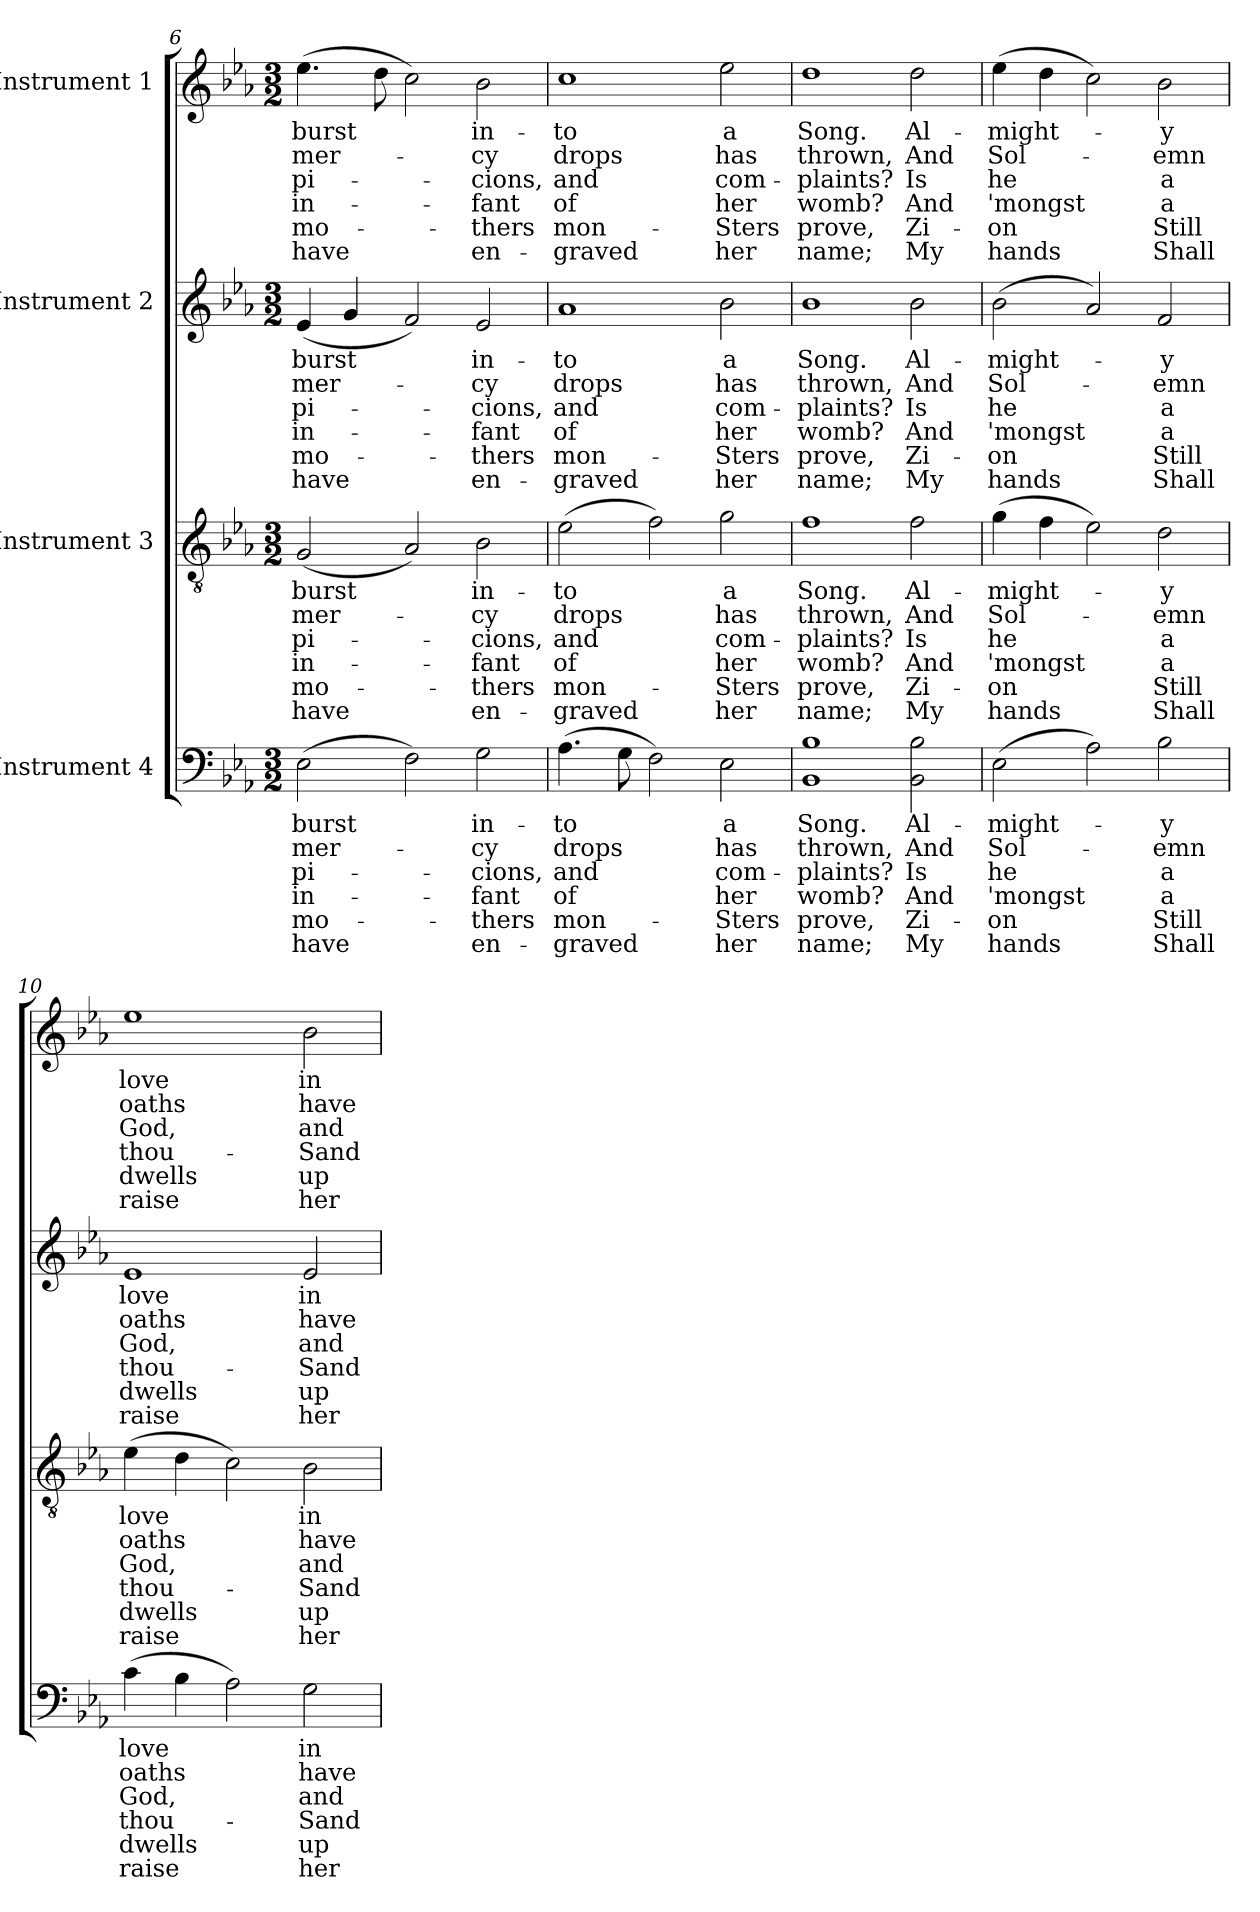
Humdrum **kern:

**kern	**text	**text	**text	**text	**text	**text	**kern	**text	**text	**text	**text	**text	**text	**kern	**text	**text	**text	**text	**text	**text	**kern	**text	**text	**text	**text	**text	**text
*part4	*part4	*part4	*part4	*part4	*part4	*part4	*part3	*part3	*part3	*part3	*part3	*part3	*part3	*part2	*part2	*part2	*part2	*part2	*part2	*part2	*part1	*part1	*part1	*part1	*part1	*part1	*part1
*staff4	*staff4	*staff4	*staff4	*staff4	*staff4	*staff4	*staff3	*staff3	*staff3	*staff3	*staff3	*staff3	*staff3	*staff2	*staff2	*staff2	*staff2	*staff2	*staff2	*staff2	*staff1	*staff1	*staff1	*staff1	*staff1	*staff1	*staff1
*I"Instrument 4	*	*	*	*	*	*	*I"Instrument 3	*	*	*	*	*	*	*I"Instrument 2	*	*	*	*	*	*	*I"Instrument 1	*	*	*	*	*	*
*clefF4	*	*	*	*	*	*	*clefGv2	*	*	*	*	*	*	*clefG2	*	*	*	*	*	*	*clefG2	*	*	*	*	*	*
*k[b-e-a-]	*	*	*	*	*	*	*k[b-e-a-]	*	*	*	*	*	*	*k[b-e-a-]	*	*	*	*	*	*	*k[b-e-a-]	*	*	*	*	*	*
*E-:	*	*	*	*	*	*	*E-:	*	*	*	*	*	*	*E-:	*	*	*	*	*	*	*E-:	*	*	*	*	*	*
*M3/2	*	*	*	*	*	*	*M3/2	*	*	*	*	*	*	*M3/2	*	*	*	*	*	*	*M3/2	*	*	*	*	*	*
=6	=6	=6	=6	=6	=6	=6	=6	=6	=6	=6	=6	=6	=6	=6	=6	=6	=6	=6	=6	=6	=6	=6	=6	=6	=6	=6	=6
!	!LO:LY:b	!LO:LY:b	!LO:LY:b:cj	!LO:LY:b:cj	!LO:LY:b	!LO:LY:b	!	!LO:LY:b	!LO:LY:b	!LO:LY:b:cj	!LO:LY:b:cj	!LO:LY:b	!LO:LY:b	!	!LO:LY:b	!LO:LY:b	!LO:LY:b:cj	!LO:LY:b:cj	!LO:LY:b	!LO:LY:b	!	!LO:LY:b	!LO:LY:b	!LO:LY:b:cj	!LO:LY:b:cj	!LO:LY:b	!LO:LY:b
(>2E-\	burst	mer-	-pi-	-in-	-mo-	-have	(<2G/	burst	mer-	-pi-	-in-	-mo-	-have	(<4e-/	burst	mer-	-pi-	-in-	-mo-	-have	(>4.ee-\	burst	mer-	-pi-	-in-	-mo-	-have
.	.	.	.	.	.	.	.	.	.	.	.	.	.	4g/	.	.	.	.	.	.	.	.	.	.	.	.	.
.	.	.	.	.	.	.	.	.	.	.	.	.	.	.	.	.	.	.	.	.	8dd\	.	.	.	.	.	.
2F\)	.	.	.	.	.	.	2A-/)	.	.	.	.	.	.	2f/)	.	.	.	.	.	.	2cc\)	.	.	.	.	.	.
!	!LO:LY:b:cj	!LO:LY:b:cj	!LO:LY:b:cj	!LO:LY:b:cj	!LO:LY:b:cj	!LO:LY:b:cj	!	!LO:LY:b:cj	!LO:LY:b:cj	!LO:LY:b:cj	!LO:LY:b:cj	!LO:LY:b:cj	!LO:LY:b:cj	!	!LO:LY:b:cj	!LO:LY:b:cj	!LO:LY:b:cj	!LO:LY:b:cj	!LO:LY:b:cj	!LO:LY:b:cj	!	!LO:LY:b:cj	!LO:LY:b:cj	!LO:LY:b:cj	!LO:LY:b:cj	!LO:LY:b:cj	!LO:LY:b:cj
2G\	in-	-cy	cions,	fant	thers	en-	2B-\	in-	-cy	cions,	fant	thers	en-	2e-/	in-	-cy	cions,	fant	thers	en-	2b-\	in-	-cy	cions,	fant	thers	en-
=7	=7	=7	=7	=7	=7	=7	=7	=7	=7	=7	=7	=7	=7	=7	=7	=7	=7	=7	=7	=7	=7	=7	=7	=7	=7	=7	=7
!	!LO:LY:b:cj	!LO:LY:b	!LO:LY:b	!LO:LY:b:cj	!LO:LY:b	!LO:LY:b	!	!LO:LY:b:cj	!LO:LY:b	!LO:LY:b	!LO:LY:b:cj	!LO:LY:b	!LO:LY:b	!	!LO:LY:b:cj	!LO:LY:b:cj	!LO:LY:b:cj	!LO:LY:b:cj	!LO:LY:b:cj	!LO:LY:b:cj	!	!LO:LY:b:cj	!LO:LY:b:cj	!LO:LY:b:cj	!LO:LY:b:cj	!LO:LY:b:cj	!LO:LY:b:cj
(>4.A-\	-to	drops	and	of	mon-	-graved	(>2e-\	-to	drops	and	of	mon-	-graved	1a-	-to	drops	and	of	mon-	-graved	1cc	-to	drops	and	of	mon-	-graved
8G\	.	.	.	.	.	.	.	.	.	.	.	.	.	.	.	.	.	.	.	.	.	.	.	.	.	.	.
2F\)	.	.	.	.	.	.	2f\)	.	.	.	.	.	.	.	.	.	.	.	.	.	.	.	.	.	.	.	.
!	!LO:LY:b:cj	!LO:LY:b:cj	!LO:LY:b:cj	!LO:LY:b:cj	!LO:LY:b:cj	!LO:LY:b:cj	!	!LO:LY:b:cj	!LO:LY:b:cj	!LO:LY:b:cj	!LO:LY:b:cj	!LO:LY:b:cj	!LO:LY:b:cj	!	!LO:LY:b:cj	!LO:LY:b:cj	!LO:LY:b:cj	!LO:LY:b:cj	!LO:LY:b:cj	!LO:LY:b:cj	!	!LO:LY:b:cj	!LO:LY:b:cj	!LO:LY:b:cj	!LO:LY:b:cj	!LO:LY:b:cj	!LO:LY:b:cj
2E-\	a	has	com-	-her	Sters	her	2g\	a	has	com-	-her	Sters	her	2b-\	a	has	com-	-her	Sters	her	2ee-\	a	has	com-	-her	Sters	her
=8	=8	=8	=8	=8	=8	=8	=8	=8	=8	=8	=8	=8	=8	=8	=8	=8	=8	=8	=8	=8	=8	=8	=8	=8	=8	=8	=8
!	!LO:LY:b:cj	!LO:LY:b:cj	!LO:LY:b:cj	!LO:LY:b:cj	!LO:LY:b:cj	!LO:LY:b:cj	!	!LO:LY:b:cj	!LO:LY:b:cj	!LO:LY:b:cj	!LO:LY:b:cj	!LO:LY:b:cj	!LO:LY:b:cj	!	!LO:LY:b:cj	!LO:LY:b:cj	!LO:LY:b:cj	!LO:LY:b:cj	!LO:LY:b:cj	!LO:LY:b:cj	!	!LO:LY:b:cj	!LO:LY:b:cj	!LO:LY:b:cj	!LO:LY:b:cj	!LO:LY:b:cj	!LO:LY:b:cj
1B- 1BB-	Song.	thrown,	plaints?	womb?	prove,	name;	1f	Song.	thrown,	plaints?	womb?	prove,	name;	1b-	Song.	thrown,	plaints?	womb?	prove,	name;	1dd	Song.	thrown,	plaints?	womb?	prove,	name;
!	!LO:LY:b:cj	!LO:LY:b:cj	!LO:LY:b:cj	!LO:LY:b:cj	!LO:LY:b:cj	!LO:LY:b:cj	!	!LO:LY:b:cj	!LO:LY:b:cj	!LO:LY:b:cj	!LO:LY:b:cj	!LO:LY:b:cj	!LO:LY:b:cj	!	!LO:LY:b:cj	!LO:LY:b:cj	!LO:LY:b:cj	!LO:LY:b:cj	!LO:LY:b:cj	!LO:LY:b:cj	!	!LO:LY:b:cj	!LO:LY:b:cj	!LO:LY:b:cj	!LO:LY:b:cj	!LO:LY:b:cj	!LO:LY:b:cj
2B-\ 2BB-\	Al-	-And	Is	And	Zi-	-My	2f\	Al-	-And	Is	And	Zi-	-My	2b-\	Al-	-And	Is	And	Zi-	-My	2dd\	Al-	-And	Is	And	Zi-	-My
!!LO:PB:g=z
=9	=9	=9	=9	=9	=9	=9	=9	=9	=9	=9	=9	=9	=9	=9	=9	=9	=9	=9	=9	=9	=9	=9	=9	=9	=9	=9	=9
!	!LO:LY:b	!LO:LY:b:cj	!LO:LY:b:cj	!LO:LY:b	!LO:LY:b:cj	!LO:LY:b	!	!LO:LY:b	!LO:LY:b	!LO:LY:b:cj	!LO:LY:b	!LO:LY:b:cj	!LO:LY:b	!	!LO:LY:b	!LO:LY:b:cj	!LO:LY:b:cj	!LO:LY:b	!LO:LY:b:cj	!LO:LY:b	!	!LO:LY:b	!LO:LY:b	!LO:LY:b:cj	!LO:LY:b	!LO:LY:b:cj	!LO:LY:b
(>2E-\	might-	-Sol-	-he	'mongst	on	hands	(>4g\	might-	-Sol-	-he	'mongst	on	hands	(>2b-\	might-	-Sol-	-he	'mongst	on	hands	(>4ee-\	might-	-Sol-	-he	'mongst	on	hands
.	.	.	.	.	.	.	4f\	.	.	.	.	.	.	.	.	.	.	.	.	.	4dd\	.	.	.	.	.	.
2A-\)	.	.	.	.	.	.	2e-\)	.	.	.	.	.	.	2a-/)	.	.	.	.	.	.	2cc\)	.	.	.	.	.	.
!	!LO:LY:b:cj	!LO:LY:b:cj	!LO:LY:b:cj	!LO:LY:b:cj	!LO:LY:b:cj	!LO:LY:b:cj	!	!LO:LY:b:cj	!LO:LY:b:cj	!LO:LY:b:cj	!LO:LY:b:cj	!LO:LY:b:cj	!LO:LY:b:cj	!	!LO:LY:b:cj	!LO:LY:b:cj	!LO:LY:b:cj	!LO:LY:b:cj	!LO:LY:b:cj	!LO:LY:b:cj	!	!LO:LY:b:cj	!LO:LY:b:cj	!LO:LY:b:cj	!LO:LY:b:cj	!LO:LY:b:cj	!LO:LY:b:cj
2B-\	y	emn	a	a	Still	Shall	2d\	y	emn	a	a	Still	Shall	2f/	y	emn	a	a	Still	Shall	2b-\	y	emn	a	a	Still	Shall
=10	=10	=10	=10	=10	=10	=10	=10	=10	=10	=10	=10	=10	=10	=10	=10	=10	=10	=10	=10	=10	=10	=10	=10	=10	=10	=10	=10
!	!LO:LY:b	!LO:LY:b	!LO:LY:b	!LO:LY:b	!LO:LY:b	!LO:LY:b	!	!LO:LY:b	!LO:LY:b	!LO:LY:b	!LO:LY:b	!LO:LY:b	!LO:LY:b	!	!LO:LY:b:cj	!LO:LY:b:cj	!LO:LY:b:cj	!LO:LY:b:cj	!LO:LY:b:cj	!LO:LY:b:cj	!	!LO:LY:b:cj	!LO:LY:b:cj	!LO:LY:b:cj	!LO:LY:b:cj	!LO:LY:b:cj	!LO:LY:b:cj
(>4c\	love	oaths	God,	thou-	-dwells	raise	(>4e-\	love	oaths	God,	thou-	-dwells	raise	1e-	love	oaths	God,	thou-	-dwells	raise	1ee-	love	oaths	God,	thou-	-dwells	raise
4B-\	.	.	.	.	.	.	4d\	.	.	.	.	.	.	.	.	.	.	.	.	.	.	.	.	.	.	.	.
2A-\)	.	.	.	.	.	.	2c\)	.	.	.	.	.	.	.	.	.	.	.	.	.	.	.	.	.	.	.	.
!	!LO:LY:b:cj	!LO:LY:b:cj	!LO:LY:b:cj	!LO:LY:b:cj	!LO:LY:b:cj	!LO:LY:b:cj	!	!LO:LY:b:cj	!LO:LY:b:cj	!LO:LY:b:cj	!LO:LY:b:cj	!LO:LY:b:cj	!LO:LY:b:cj	!	!LO:LY:b:cj	!LO:LY:b:cj	!LO:LY:b:cj	!LO:LY:b:cj	!LO:LY:b:cj	!LO:LY:b:cj	!	!LO:LY:b:cj	!LO:LY:b:cj	!LO:LY:b:cj	!LO:LY:b:cj	!LO:LY:b:cj	!LO:LY:b:cj
2G\	in	have	and	Sand	up-	-her	2B-\	in-	-have	and	Sand	up-	-her	2e-/	in	have	and	Sand	up-	-her	2b-\	in	have	and	Sand	up-	-her
=	=	=	=	=	=	=	=	=	=	=	=	=	=	=	=	=	=	=	=	=	=	=	=	=	=	=	=
*-	*-	*-	*-	*-	*-	*-	*-	*-	*-	*-	*-	*-	*-	*-	*-	*-	*-	*-	*-	*-	*-	*-	*-	*-	*-	*-	*-
